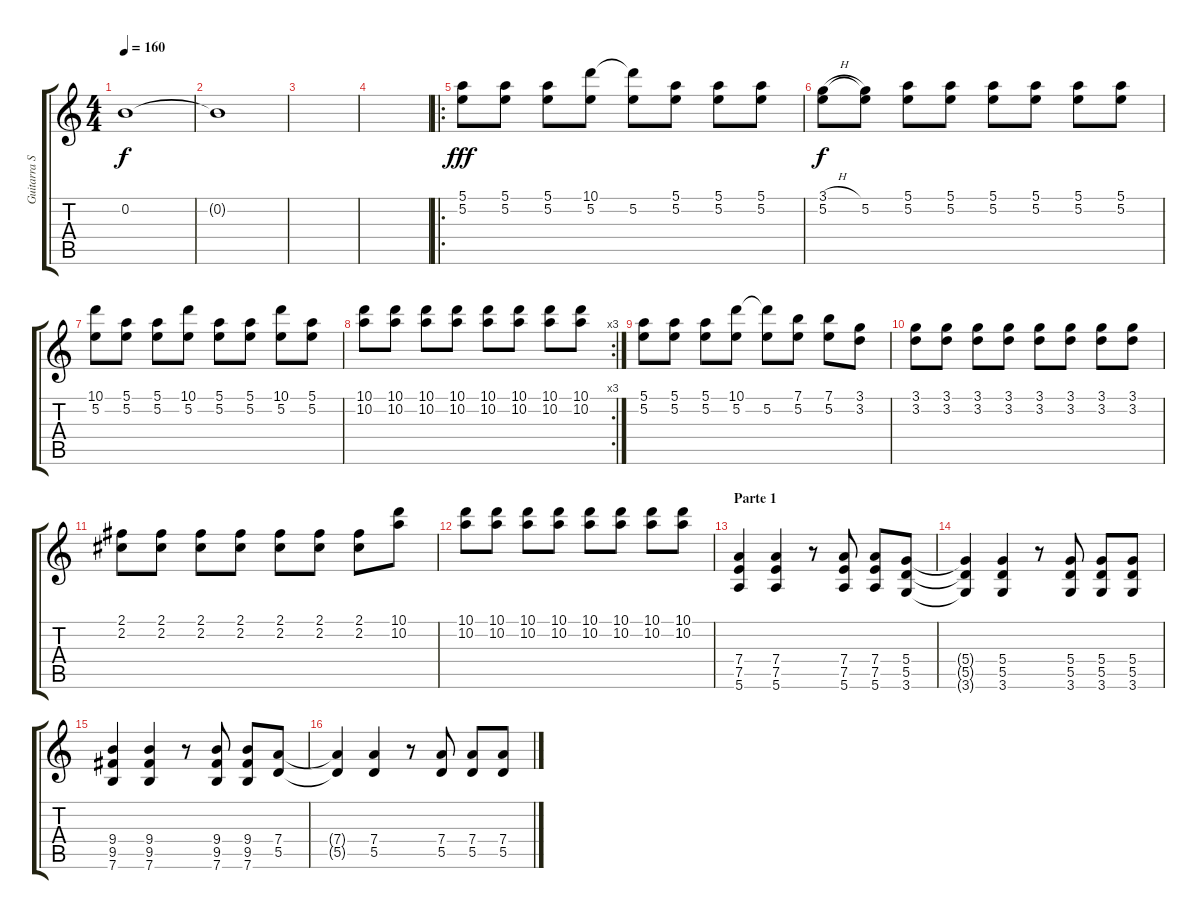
\track ("Guitarra Solo" "Guitarra S") {instrument distortionguitar}
\staff {score tabs}
\tuning (E4 B3 G3 D3 A2 E2) {hide}
\ts (4 4)
\tempo 160
\clef g2
\ks c
0.2.1{dy f} |
0.2{t}.1 |
|
|
\ro
(5.1 5.2).8{dy fff} (5.1 5.2).8 (5.1 5.2).8 (10.1 5.2).8 (10.1{t} 5.2).8 (5.1 5.2).8 (5.1 5.2).8 (5.1 5.2).8 |
(3.1{h} 5.2).8{dy f} (3.1{t} 5.2).8 (5.1 5.2).8 (5.1 5.2).8 (5.1 5.2).8 (5.1 5.2).8 (5.1 5.2).8 (5.1 5.2).8 |
(10.1 5.2).8 (5.1 5.2).8 (5.1 5.2).8 (10.1 5.2).8 (5.1 5.2).8 (5.1 5.2).8 (10.1 5.2).8 (5.1 5.2).8 |
\rc 3
(10.1 10.2).8 (10.1 10.2).8 (10.1 10.2).8 (10.1 10.2).8 (10.1 10.2).8 (10.1 10.2).8 (10.1 10.2).8 (10.1 10.2).8 |
(5.1 5.2).8 (5.1 5.2).8 (5.1 5.2).8 (10.1 5.2).8 (10.1{t} 5.2).8 (7.1 5.2).8 (7.1 5.2).8 (3.1 3.2).8 |
(3.1 3.2).8 (3.1 3.2).8 (3.1 3.2).8 (3.1 3.2).8 (3.1 3.2).8 (3.1 3.2).8 (3.1 3.2).8 (3.1 3.2).8 |
(2.1 2.2).8 (2.1 2.2).8 (2.1 2.2).8 (2.1 2.2).8 (2.1 2.2).8 (2.1 2.2).8 (2.1 2.2).8 (10.1 10.2).8 |
(10.1 10.2).8 (10.1 10.2).8 (10.1 10.2).8 (10.1 10.2).8 (10.1 10.2).8 (10.1 10.2).8 (10.1 10.2).8 (10.1 10.2).8 |
\section ("" "Parte 1")
(7.4 7.5 5.6).4 (7.4 7.5 5.6).4 r.8 (7.4 7.5 5.6).8 (7.4 7.5 5.6).8 (5.4 5.5 3.6).8 |
(5.4{t} 5.5{t} 3.6{t}).4 (5.4 5.5 3.6).4 r.8 (5.4 5.5 3.6).8 (5.4 5.5 3.6).8 (5.4 5.5 3.6).8 |
(9.4 9.5 7.6).4 (9.4 9.5 7.6).4 r.8 (9.4 9.5 7.6).8 (9.4 9.5 7.6).8 (7.4 5.5).8 |
(7.4{t} 5.5{t}).4 (7.4 5.5).4 r.8 (7.4 5.5).8 (7.4 5.5).8 (7.4 5.5).8
